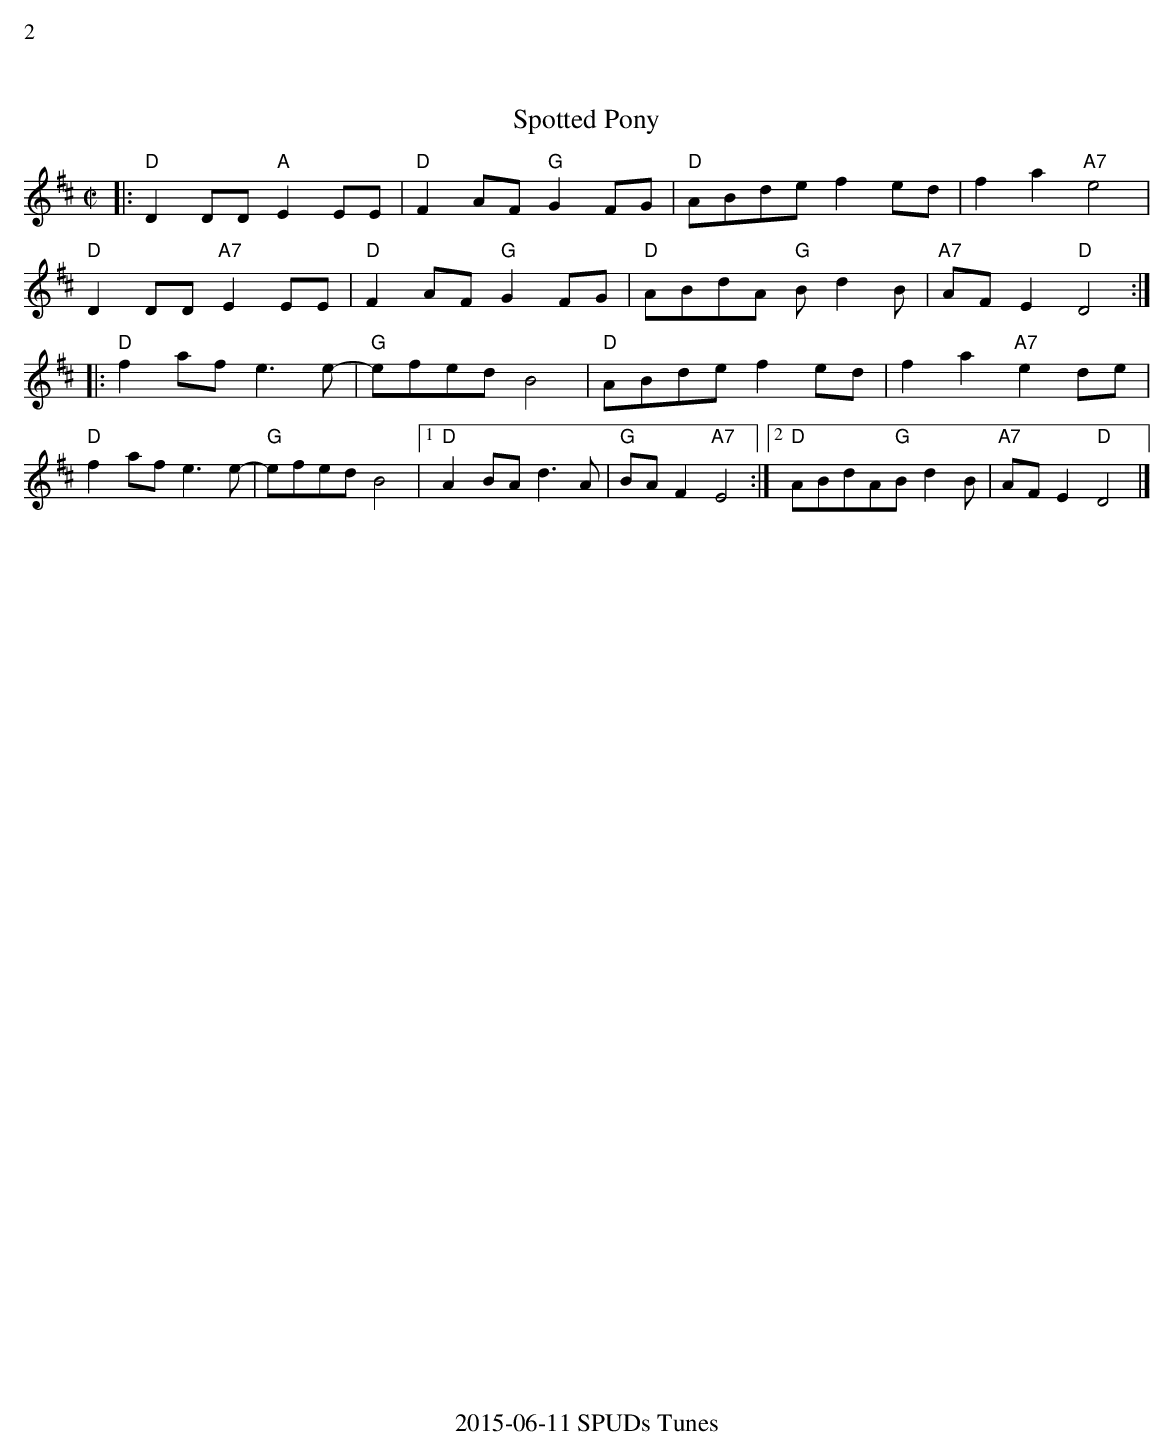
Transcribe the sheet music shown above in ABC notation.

X:1
%%text 2
T:Spotted Pony
M:C|
L:1/8
K: D
|: "D"D2DD "A"E2EE | "D"F2AF "G"G2FG | "D"ABde f2ed | f2a2 "A7"e4 |
"D"D2DD "A7"E2EE | "D"F2AF "G"G2FG | "D"ABdA "G"Bd2B | "A7"AFE2 "D"D4 :|
|: "D"f2af e3e- | "G"efed B4 | "D"ABde f2ed | f2a2 "A7"e2de |
"D"f2afe3e- | "G"efed B4 |[1"D"A2BAd3A | "G"BAF2 "A7"E4:|[2"D"ABdA"G"Bd2B|"A7"AFE2 "D"D4|]
